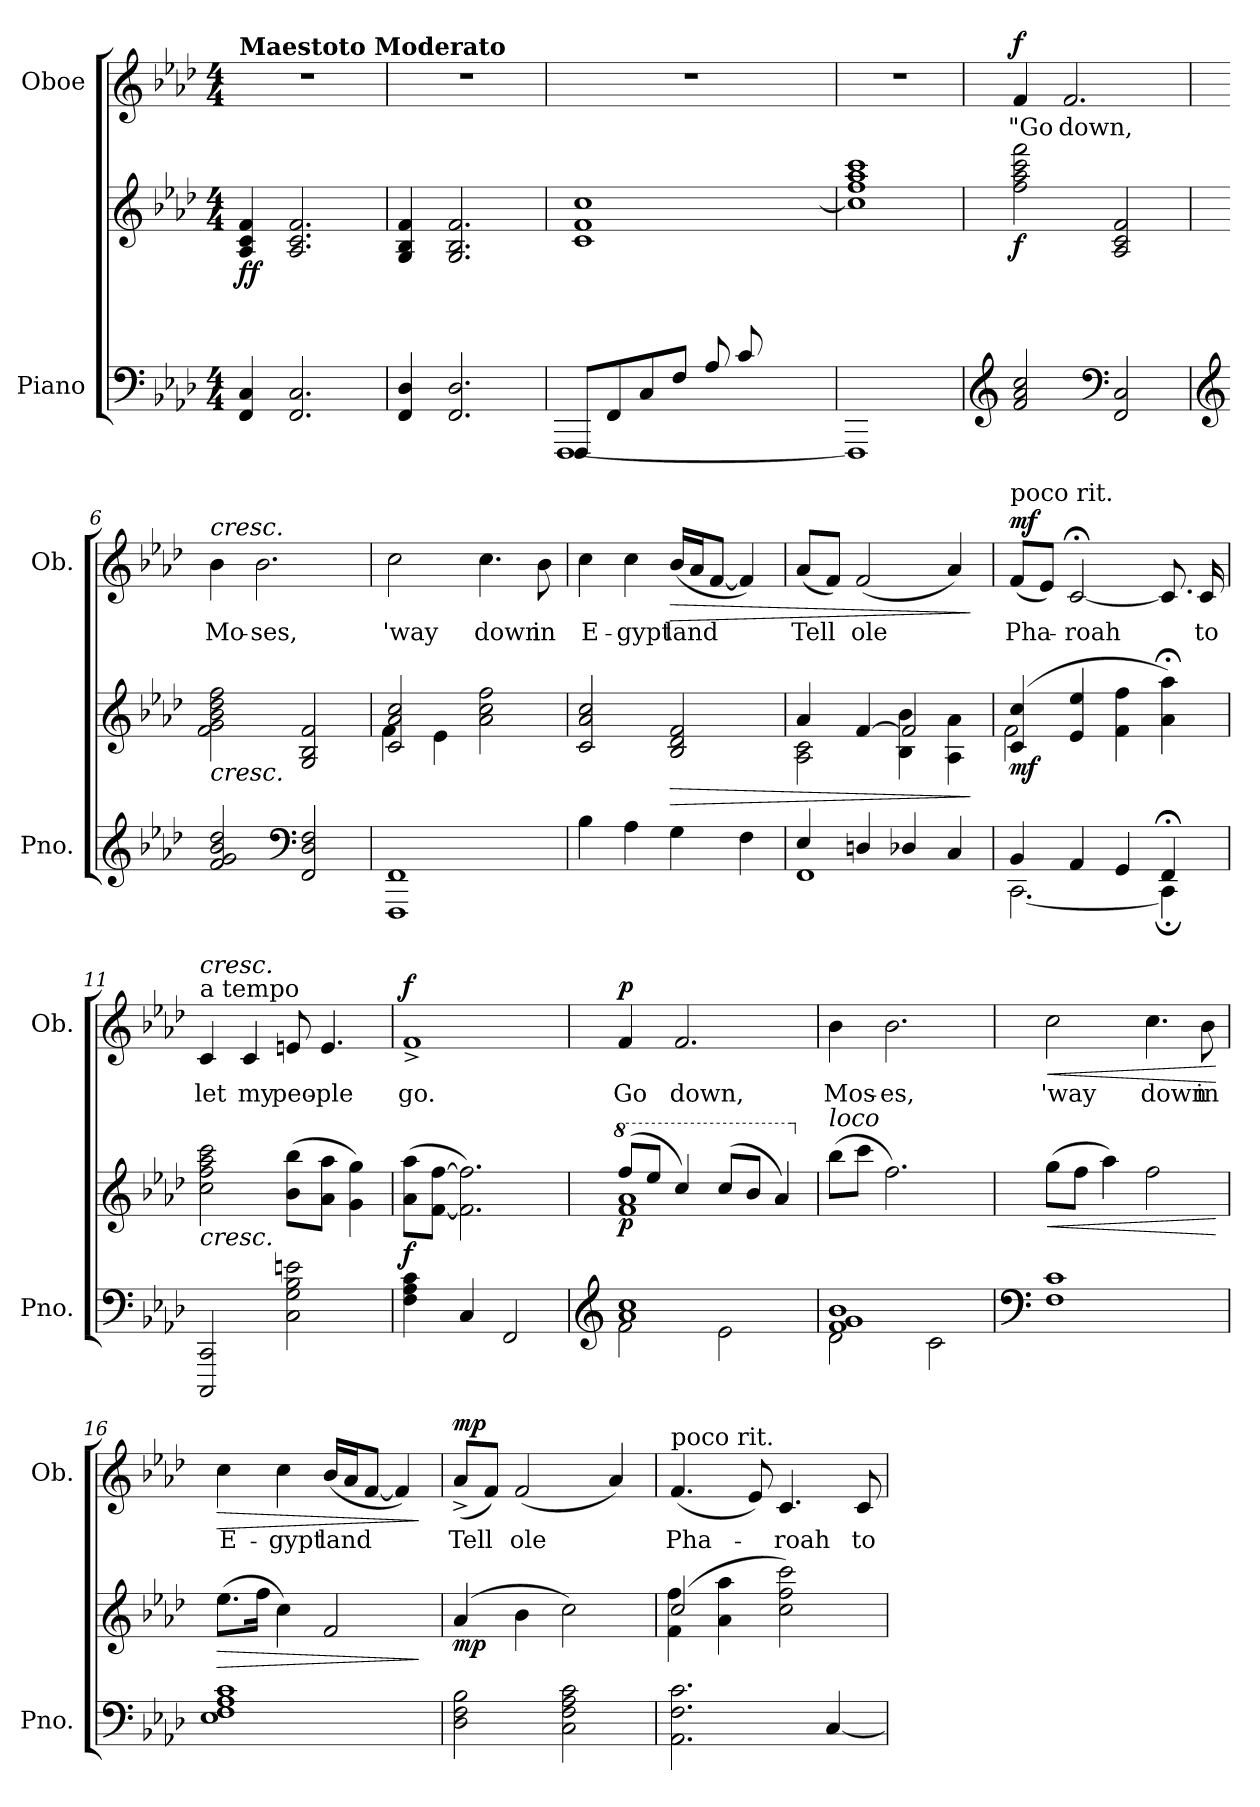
**kern	**kern	**dynam	**kern	**text	**dynam
*part2	*part2	*part2	*part1	*part1	*part1
*staff3	*staff2	*staff2/3	*staff1	*staff1	*staff1
*I"Piano	*	*	*I"Oboe	*	*
*I'Pno.	*	*	*I'Ob.	*	*
*clefF4	*clefG2	*	*clefG2	*	*
*k[b-e-a-d-]	*k[b-e-a-d-]	*	*k[b-e-a-d-]	*	*
*M4/4	*M4/4	*	*M4/4	*	*
=1	=1	=1	=1	=1	=1
!	!	!	!LO:TX:a:B:t=Maestoto Moderato	!	!
!	!	!LO:DY:b	!	!	!
4FF/ 4C/	4A-/ 4c/ 4f/	ff	1r	.	.
2.FF/ 2.C/	2.A-/ 2.c/ 2.f/	.	.	.	.
=2	=2	=2	=2	=2	=2
4FF/ 4D-/	4G/ 4B-/ 4f/	.	1r	.	.
2.FF/ 2.D-/	2.G/ 2.B-/ 2.f/	.	.	.	.
=3	=3	=3	=3	=3	=3
*^	*^	*	*	*	*
(>8FFF/L	[1FFF	1c 1f 1cc	2.ryy	.	1r	.	.
8FF/	.	.	.	.	.	.	.
8C/	.	.	.	.	.	.	.
8F/J	.	.	.	.	.	.	.
8A-/L	.	.	.	.	.	.	.
8c/	.	.	.	.	.	.	.
4ryy	.	.	8f\	.	.	.	.
.	.	.	[8cc\J	.	.	.	.
*v	*v	*	*	*	*	*	*
*	*v	*v	*	*	*	*
=4	=4	=4	=4	=4	=4
1FFF]	1cc] 1ff 1aa- 1ccc)	.	1r	.	.
=5	=5	=5	=5	=5	=5
*clefG2	*	*	*	*	*
!	!	!LO:DY:b	!	!LO:LY:b	!LO:DY:a
2f/ 2a-/ 2cc/	2ff\ 2aa-\ 2ccc\ 2fff\	f	4f/	"Go	f
!	!	!	!	!LO:LY:b	!
.	.	.	2.f/	down,	.
*clefF4	*	*	*	*	*
2FF/ 2C/	2A-/ 2c/ 2f/	.	.	.	.
=6	=6	=6	=6	=6	=6
*clefG2	*	*	*	*	*
!	!	!	!LO:TX:a:i:t=cresc.	!	!
!	!LO:TX:b:i:t=cresc.	!	!	!	!
!	!	!	!	!LO:LY:b	!
2f/ 2g/ 2b-/ 2dd-/	2f\ 2g\ 2b-\ 2dd-\ 2ff\	.	4b-\	Mo-	.
!	!	!	!	!LO:LY:b	!
.	.	.	2.b-\	-ses,	.
*clefF4	*	*	*	*	*
2FF/ 2D-/ 2F/	2G/ 2B-/ 2f/	.	.	.	.
!!LO:LB:g=z
=7	=7	=7	=7	=7	=7
*	*^	*	*	*	*
!	!	!	!	!	!LO:LY:b	!
1FFF 1FF	2c/ 2a-/ 2cc/	4f\	.	2cc\	'way	.
.	.	4e-\	.	.	.	.
!	!	!	!	!	!LO:LY:b	!
.	2a-\ 2cc\ 2ff\	2ryy	.	4.cc\	down	.
!	!	!	!	!	!LO:LY:b	!
.	.	.	.	8b-\	in	.
*	*v	*v	*	*	*	*
=8	=8	=8	=8	=8	=8
!	!	!	!	!LO:LY:b	!
4B-\	2c/ 2a-/ 2cc/	.	4cc\	E-	.
!	!	!	!	!LO:LY:b	!
4A-\	.	.	4cc\	-gypt	.
!	!	!LO:HP:b	!	!LO:LY:b	!LO:HP:b
4G\	2B-/ 2d-/ 2f/	>	(16b-/LL	land	>
.	.	.	16a-/J	.	.
.	.	.	[8f/J	.	.
4F\	.	.	4f/])	.	.
=9	=9	=9	=9	=9	=9
*^	*^	*	*	*	*
!	!	!	!	!	!	!LO:LY:b	!
4E-/	1FF	4a-/	2A-\ 2c\	.	(8a-/L	Tell	.
.	.	.	.	.	8f/J)	.	.
!	!	!	!	!	!	!LO:LY:b	!
4Dn/	.	[4f/	.	.	(2f/	ole	.
4D-X/	.	2f/]	4B-\ 4b-\	.	.	.	.
4C/	.	.	4A-\ 4a-\	.	4a-/)	.	.
*v	*v	*	*	*	*	*	*
*	*v	*v	*	*	*	*
.	.	]	.	.	]
=10	=10	=10	=10	=10	=10
*^	*^	*	*	*	*
!	!	!	!	!	!LO:TX:a:t=poco rit.	!	!
!	!	!	!	!LO:DY:b	!	!LO:LY:b	!LO:DY:a
4BB-/	[2.CC\	(4c/ 4cc/	2f\	mf	(8f/L	Pha-	mf
.	.	.	.	.	8e-/J)	.	.
!	!	!	!	!	!	!LO:LY:b	!
4AA-/	.	4e-/ 4ee-/	.	.	[2c;</	-roah	.
4GG/	.	4f\ 4ff\	2ryy	.	.	.	.
4FF;</	4CC;\]	4a-\;< 4aa-\;<)	.	.	8.c/]	.	.
!	!	!	!	!	!	!LO:LY:b	!
.	.	.	.	.	16c/	to	.
*v	*v	*	*	*	*	*	*
*	*v	*v	*	*	*	*
!!LO:LB:g=z
=11	=11	=11	=11	=11	=11
!	!	!	!LO:TX:a:t=a tempo	!	!
!	!	!	!LO:TX:a:i:t=cresc.	!	!
!	!LO:TX:b:i:t=cresc.	!	!	!	!
!	!	!	!	!LO:LY:b	!
2CCC/ 2CC/	2cc\ 2ff\ 2aa-\ 2ccc\	.	4c/	let	.
!	!	!	!	!LO:LY:b	!
.	.	.	4c/	my	.
!	!	!	!	!LO:LY:b	!
2C\ 2G\ 2B-\ 2en\	(8b-\ 8bb-\L	.	8en/	peo-	.
!	!	!	!	!LO:LY:b	!
.	8a-\ 8aa-\J	.	4.e/	-ple	.
.	4g\ 4gg\)	.	.	.	.
=12	=12	=12	=12	=12	=12
!	!	!LO:DY:b	!	!LO:LY:b	!LO:DY:a
4F\ 4A-\ 4c\	(8a-\ 8aa-\L	f	1f^	go.	f
.	[8f\ [8ff\J	.	.	.	.
4C/	2.f\] 2.ff\])	.	.	.	.
2FF/	.	.	.	.	.
=13	=13	=13	=13	=13	=13
*clefG2	*	*	*	*	*
*^	*	*	*	*	*
*	*	*8va	*	*	*	*
*	*	*^	*	*	*	*
!	!	!	!	!LO:DY:b	!	!LO:LY:b	!LO:DY:a
1a- 1cc	2f\	(8fff/L	1ff 1aa-	p	4f/	Go	p
.	.	8eee-/J	.	.	.	.	.
!	!	!	!	!	!	!LO:LY:b	!
.	.	4ccc/)	.	.	2.f/	down,	.
.	2e-\	(8ccc/L	.	.	.	.	.
.	.	8bb-/J	.	.	.	.	.
.	.	4aa-/)	.	.	.	.	.
*	*	*v	*v	*	*	*	*
=14	=14	=14	=14	=14	=14	=14
*	*	*X8va	*	*	*	*
!	!	!LO:TX:a:i:t=loco	!	!	!	!
!	!	!	!	!	!LO:LY:b	!
1f 1g 1b-	2d-\	(8bb-\L	.	4b-\	Mos-	.
.	.	8ccc\J	.	.	.	.
!	!	!	!	!	!LO:LY:b	!
.	.	2.ff\)	.	2.b-\	-es,	.
.	2c\	.	.	.	.	.
*v	*v	*	*	*	*	*
=15	=15	=15	=15	=15	=15
*clefF4	*	*	*	*	*
*^	*	*	*	*	*
!	!	!	!LO:HP:b	!	!LO:LY:b	!LO:HP:b
*v	*v	*	*	*	*	*
1F 1c	(8gg\L	<	2cc\	'way	<
.	8ff\J	.	.	.	.
.	4aa-\)	.	.	.	.
!	!	!	!	!LO:LY:b	!
.	2ff\	.	4.cc\	down	.
!	!	!	!	!LO:LY:b	!
.	.	.	8b-\	in	.
.	.	[	.	.	[
!!LO:PB:g=z
=16	=16	=16	=16	=16	=16
!	!	!LO:HP:b	!	!LO:LY:b	!LO:HP:b
1E- 1F 1A- 1c	(8.ee-\L	>	4cc\	E-	>
.	16ff\Jk	.	.	.	.
!	!	!	!	!LO:LY:b	!
.	4cc\)	.	4cc\	-gypt	.
!	!	!	!	!LO:LY:b	!
.	2f/	.	(16b-/LL	land	.
.	.	.	16a-/J	.	.
.	.	.	[8f/J	.	.
.	.	.	4f/])	.	.
.	.	]	.	.	]
=17	=17	=17	=17	=17	=17
!	!	!LO:DY:b	!	!LO:LY:b	!LO:DY:a
2D-\ 2F\ 2B-\	(4a-/	mp	(8a-^/L	Tell	mp
.	.	.	8f/J)	.	.
!	!	!	!	!LO:LY:b	!
.	4b-\	.	(2f/	ole	.
2C\ 2F\ 2A-\ 2c\	2cc\)	.	.	.	.
.	.	.	4a-/)	.	.
=18	=18	=18	=18	=18	=18
*	*^	*	*	*	*
!	!	!	!	!LO:TX:a:t=poco rit.	!	!
!	!	!	!	!	!LO:LY:b	!
2.AA-\ 2.F\ 2.c\	(2cc/	4f\ 4ff\	.	(4.f/	Pha-	.
.	.	4a-\ 4aa-\	.	.	.	.
.	.	.	.	8e-/)	.	.
!	!	!	!	!	!LO:LY:b	!
.	2cc\ 2ff\ 2ccc\)	2ryy	.	4.c/	-roah	.
[4C/	.	.	.	.	.	.
!	!	!	!	!	!LO:LY:b	!
.	.	.	.	8c/	to	.
*	*v	*v	*	*	*	*
=	=	=	=	=	=
*-	*-	*-	*-	*-	*-
